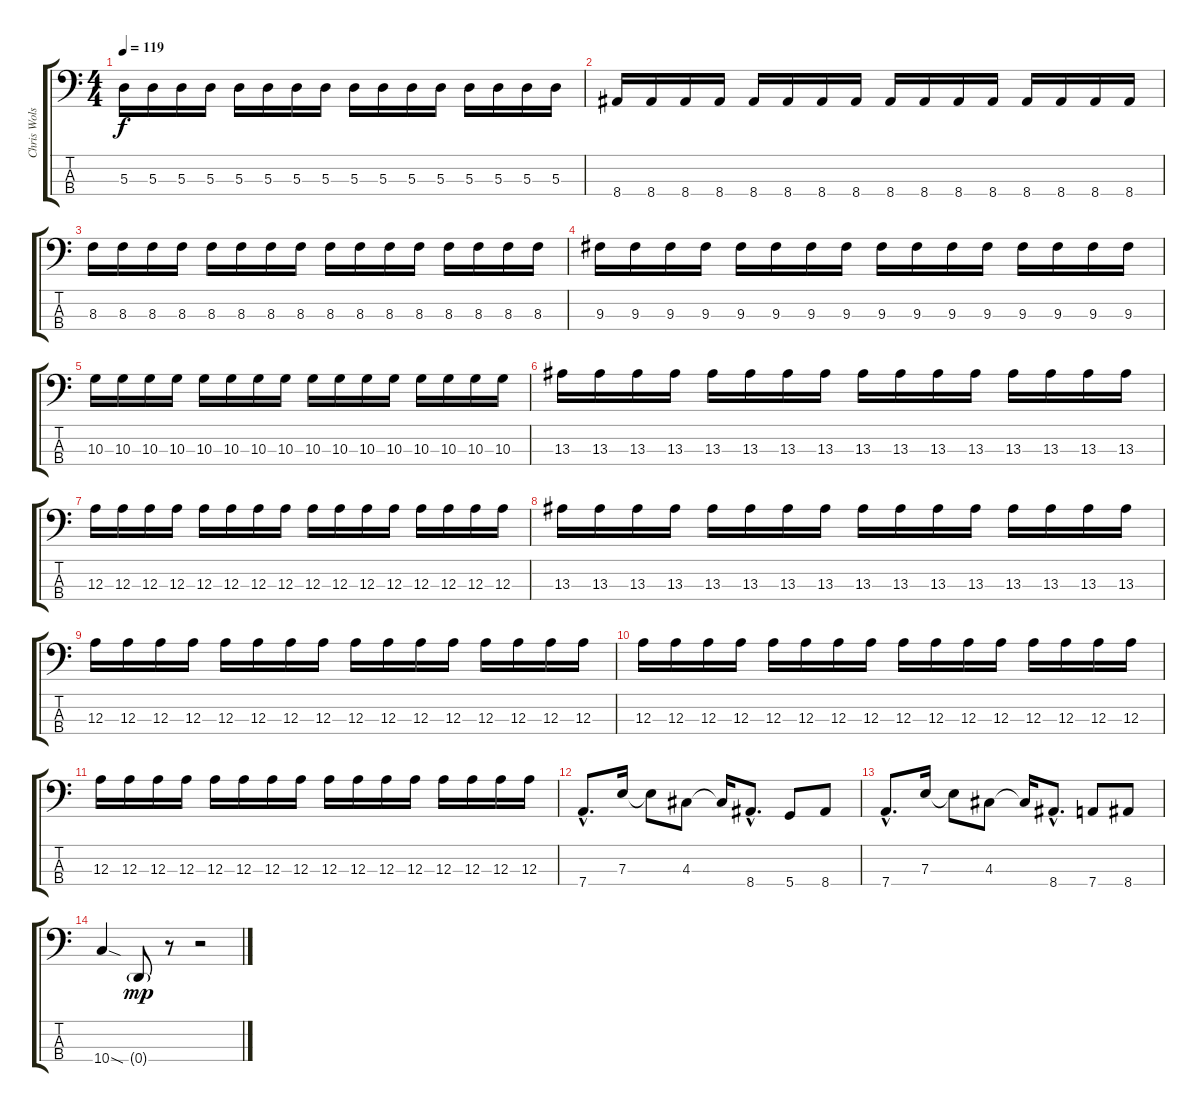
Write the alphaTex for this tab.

\track ("Chris Wolstenholme" "Chris Wols") {instrument electricbassfinger}
\staff {score tabs}
\tuning (G2 D2 A1 D1) {hide}
\ts (4 4)
\tempo 119
\clef f4
\ks c
5.3.16{dy f} 5.3.16 5.3.16 5.3.16 5.3.16 5.3.16 5.3.16 5.3.16 5.3.16 5.3.16 5.3.16 5.3.16 5.3.16 5.3.16 5.3.16 5.3.16 |
8.4.16 8.4.16 8.4.16 8.4.16 8.4.16 8.4.16 8.4.16 8.4.16 8.4.16 8.4.16 8.4.16 8.4.16 8.4.16 8.4.16 8.4.16 8.4.16 |
8.3.16 8.3.16 8.3.16 8.3.16 8.3.16 8.3.16 8.3.16 8.3.16 8.3.16 8.3.16 8.3.16 8.3.16 8.3.16 8.3.16 8.3.16 8.3.16 |
9.3.16 9.3.16 9.3.16 9.3.16 9.3.16 9.3.16 9.3.16 9.3.16 9.3.16 9.3.16 9.3.16 9.3.16 9.3.16 9.3.16 9.3.16 9.3.16 |
10.3.16 10.3.16 10.3.16 10.3.16 10.3.16 10.3.16 10.3.16 10.3.16 10.3.16 10.3.16 10.3.16 10.3.16 10.3.16 10.3.16 10.3.16 10.3.16 |
13.3.16 13.3.16 13.3.16 13.3.16 13.3.16 13.3.16 13.3.16 13.3.16 13.3.16 13.3.16 13.3.16 13.3.16 13.3.16 13.3.16 13.3.16 13.3.16 |
12.3.16 12.3.16 12.3.16 12.3.16 12.3.16 12.3.16 12.3.16 12.3.16 12.3.16 12.3.16 12.3.16 12.3.16 12.3.16 12.3.16 12.3.16 12.3.16 |
13.3.16 13.3.16 13.3.16 13.3.16 13.3.16 13.3.16 13.3.16 13.3.16 13.3.16 13.3.16 13.3.16 13.3.16 13.3.16 13.3.16 13.3.16 13.3.16 |
12.3.16 12.3.16 12.3.16 12.3.16 12.3.16 12.3.16 12.3.16 12.3.16 12.3.16 12.3.16 12.3.16 12.3.16 12.3.16 12.3.16 12.3.16 12.3.16 |
12.3.16 12.3.16 12.3.16 12.3.16 12.3.16 12.3.16 12.3.16 12.3.16 12.3.16 12.3.16 12.3.16 12.3.16 12.3.16 12.3.16 12.3.16 12.3.16 |
12.3.16 12.3.16 12.3.16 12.3.16 12.3.16 12.3.16 12.3.16 12.3.16 12.3.16 12.3.16 12.3.16 12.3.16 12.3.16 12.3.16 12.3.16 12.3.16 |
7.4{hac}.8{d} 7.3.16 7.3{t}.8 4.3.8 4.3{t}.16 8.4{hac}.8{d} 5.4.8 8.4.8 |
7.4{hac}.8{d} 7.3.16 7.3{t}.8 4.3.8 4.3{t}.16 8.4{hac}.8{d} 7.4.8 8.4.8 |
10.4{sod}.4 0.4{g}.8{dy mp} r.8 r.2
